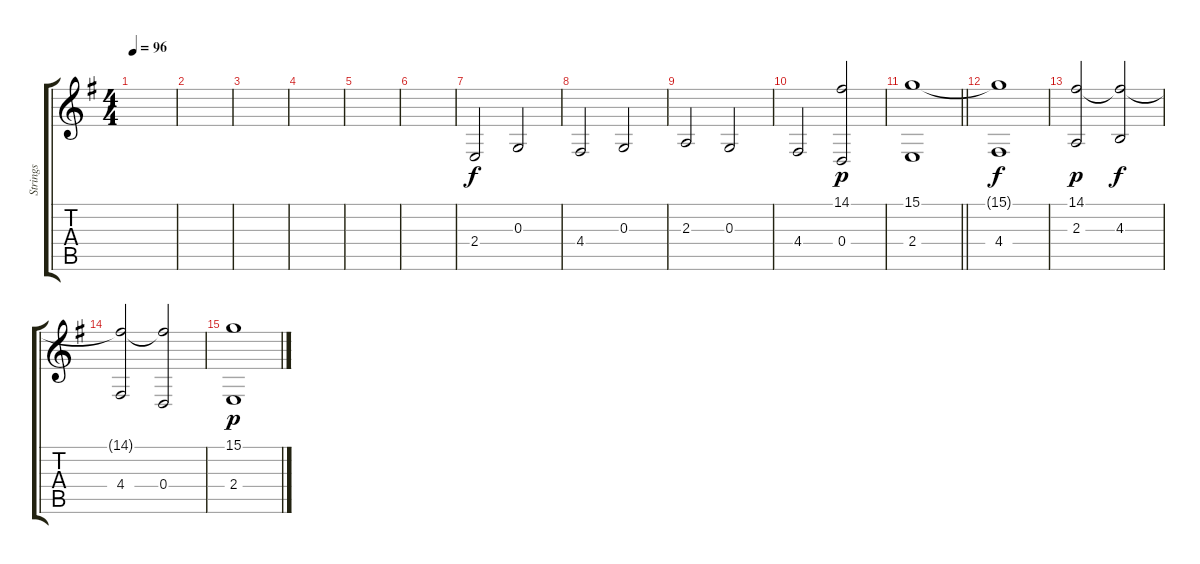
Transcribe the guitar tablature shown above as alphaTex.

\track ("Strings" "Strings") {instrument stringensemble1}
\staff {score tabs}
\tuning (E4 B3 G3 D3 A2 E2) {hide}
\ts (4 4)
\tempo 96
\clef g2
\ks g
|
|
|
|
|
|
2.4.2{instrument stringensemble1} 0.3.2 |
4.4.2 0.3.2 |
2.3.2 0.3.2 |
4.4.2 (14.1 0.4).2{dy p} |
\barLineRight lightlight
(15.1 2.4).1{volume 8} |
(15.1{t} 4.4).1{dy f} |
(14.1 2.3).2{dy p volume 4} (14.1{t} 4.3).2{dy f} |
(14.1{t} 4.4).2 (14.1{t} 0.4).2 |
(15.1 2.4).1{dy p volume 0}
